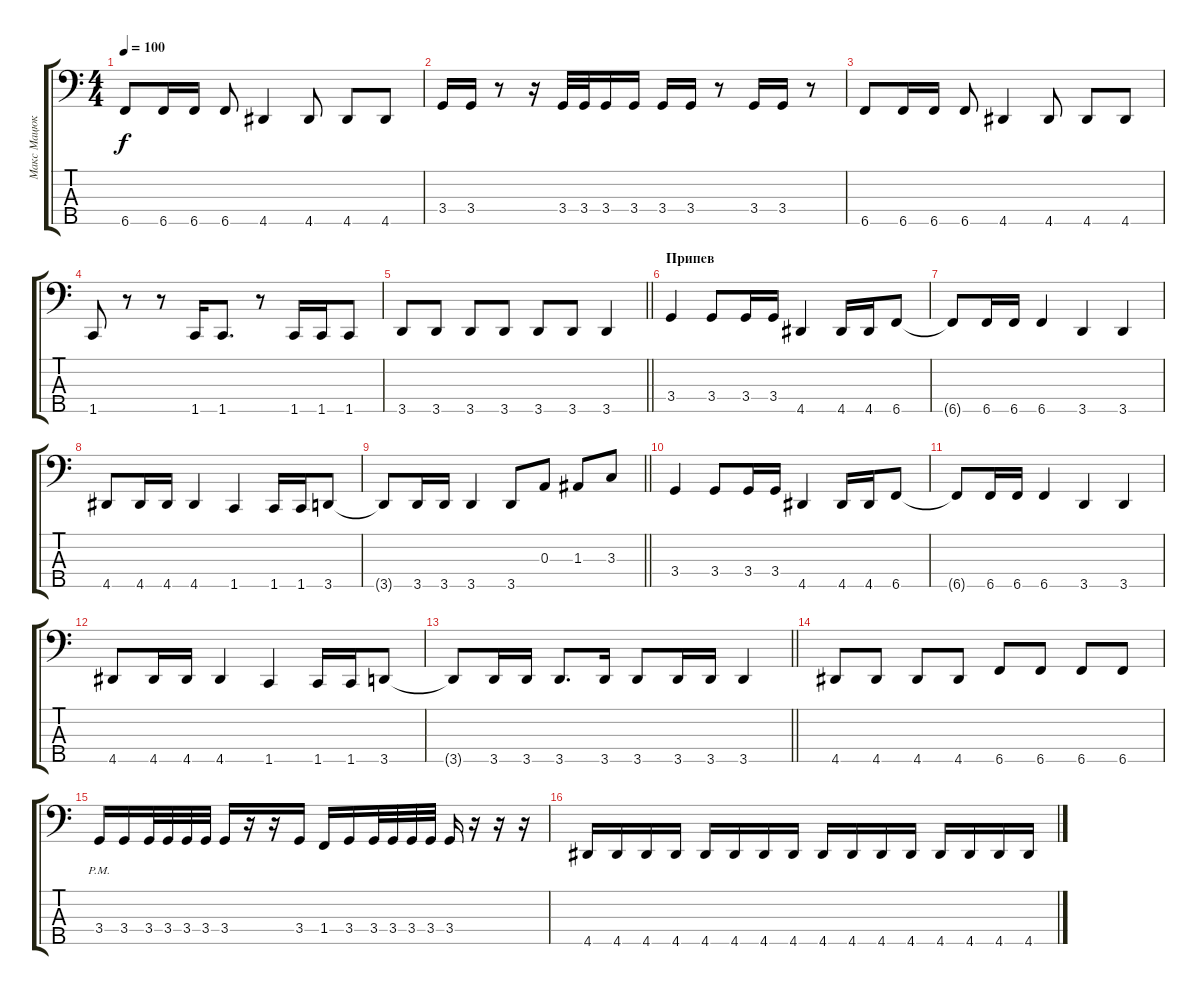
\track ("Макс Мацюк" "Макс Мацюк") {instrument electricbassfinger}
\staff {score tabs}
\tuning (G2 D2 A1 E1 B0) {hide}
\ts (4 4)
\tempo 100
\clef f4
\ks c
6.5.8{dy f} 6.5.16 6.5.16 6.5.8 4.5.4 4.5.8 4.5.8 4.5.8 |
3.4.16 3.4.16 r.8 r.16 3.4.32 3.4.32 3.4.16 3.4.16 3.4.16 3.4.16 r.8 3.4.16 3.4.16 r.8 |
6.5.8 6.5.16 6.5.16 6.5.8 4.5.4 4.5.8 4.5.8 4.5.8 |
1.5.8 r.8 r.8 1.5.16 1.5.8{d} r.8 1.5.16 1.5.16 1.5.8 |
\barLineRight lightlight
3.5.8 3.5.8 3.5.8 3.5.8 3.5.8 3.5.8 3.5.4 |
\section ("" "Припев")
3.4.4 3.4.8 3.4.16 3.4.16 4.5.4 4.5.16 4.5.16 6.5.8 |
6.5{t}.8 6.5.16 6.5.16 6.5.4 3.5.4 3.5.4 |
4.5.8 4.5.16 4.5.16 4.5.4 1.5.4 1.5.16 1.5.16 3.5.8 |
\barLineRight lightlight
3.5{t}.8 3.5.16 3.5.16 3.5.4 3.5.8 0.3.8 1.3.8 3.3.8 |
3.4.4 3.4.8 3.4.16 3.4.16 4.5.4 4.5.16 4.5.16 6.5.8 |
6.5{t}.8 6.5.16 6.5.16 6.5.4 3.5.4 3.5.4 |
4.5.8 4.5.16 4.5.16 4.5.4 1.5.4 1.5.16 1.5.16 3.5.8 |
\barLineRight lightlight
3.5{t}.8 3.5.16 3.5.16 3.5.8{d} 3.5.16 3.5.8 3.5.16 3.5.16 3.5.4 |
4.5.8 4.5.8 4.5.8 4.5.8 6.5.8 6.5.8 6.5.8 6.5.8 |
3.4{pm}.16 3.4.16 3.4.32 3.4.32 3.4.32 3.4.32 3.4.16 r.16 r.16 3.4.16 1.4.16 3.4.16 3.4.32 3.4.32 3.4.32 3.4.32 3.4.16 r.16 r.16 r.16 |
4.5.16 4.5.16 4.5.16 4.5.16 4.5.16 4.5.16 4.5.16 4.5.16 4.5.16 4.5.16 4.5.16 4.5.16 4.5.16 4.5.16 4.5.16 4.5.16
